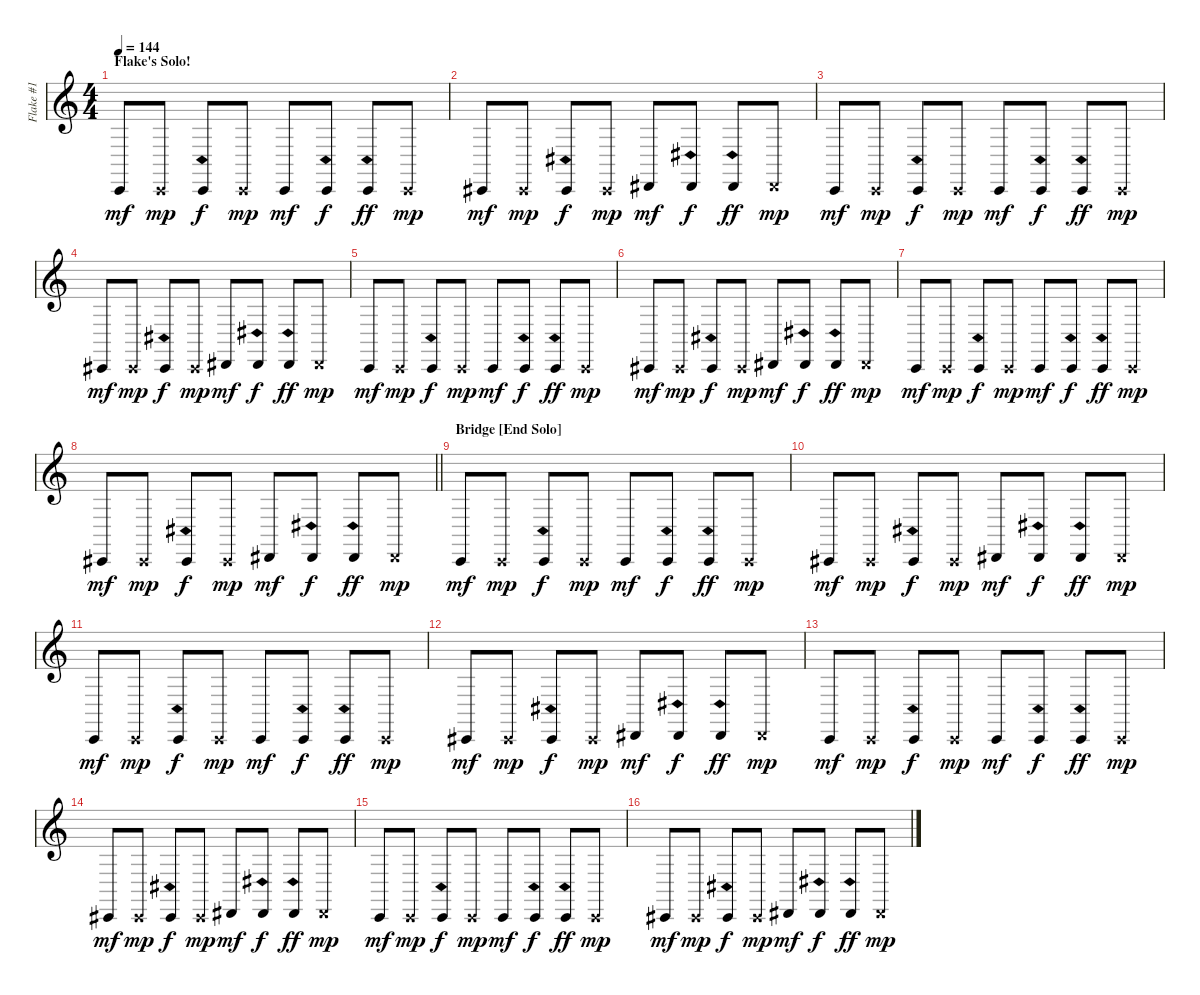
\track ("Flake #1" "Flake #1") {instrument lead8bassandlead}
\staff {score}
\tuning (D4 A3 F3 C3 G2 C2) {hide}
\ts (4 4)
\section ("" "Flake's Solo!")
\tempo 144
\clef g2
\ks c
0.6.8{dy mf} 0.6{x}.8{dy mp} 0.6{sh 12}.8{dy f} 0.6{x}.8{dy mp} 0.6.8{dy mf} 0.6{sh 12}.8{dy f} 0.6{sh 12}.8{dy ff} 0.6{x}.8{dy mp} |
1.6.8{dy mf} 1.6{x}.8{dy mp} 1.6{sh 12}.8{dy f} 1.6{x}.8{dy mp} 3.6.8{dy mf} 3.6{sh 12}.8{dy f} 3.6{sh 12}.8{dy ff} 3.6{x}.8{dy mp} |
0.6.8{dy mf} 0.6{x}.8{dy mp} 0.6{sh 12}.8{dy f} 0.6{x}.8{dy mp} 0.6.8{dy mf} 0.6{sh 12}.8{dy f} 0.6{sh 12}.8{dy ff} 0.6{x}.8{dy mp} |
1.6.8{dy mf} 1.6{x}.8{dy mp} 1.6{sh 12}.8{dy f} 1.6{x}.8{dy mp} 3.6.8{dy mf} 3.6{sh 12}.8{dy f} 3.6{sh 12}.8{dy ff} 3.6{x}.8{dy mp} |
0.6.8{dy mf} 0.6{x}.8{dy mp} 0.6{sh 12}.8{dy f} 0.6{x}.8{dy mp} 0.6.8{dy mf} 0.6{sh 12}.8{dy f} 0.6{sh 12}.8{dy ff} 0.6{x}.8{dy mp} |
1.6.8{dy mf} 1.6{x}.8{dy mp} 1.6{sh 12}.8{dy f} 1.6{x}.8{dy mp} 3.6.8{dy mf} 3.6{sh 12}.8{dy f} 3.6{sh 12}.8{dy ff} 3.6{x}.8{dy mp} |
0.6.8{dy mf} 0.6{x}.8{dy mp} 0.6{sh 12}.8{dy f} 0.6{x}.8{dy mp} 0.6.8{dy mf} 0.6{sh 12}.8{dy f} 0.6{sh 12}.8{dy ff} 0.6{x}.8{dy mp} |
\barLineRight lightlight
1.6.8{dy mf} 1.6{x}.8{dy mp} 1.6{sh 12}.8{dy f} 1.6{x}.8{dy mp} 3.6.8{dy mf} 3.6{sh 12}.8{dy f} 3.6{sh 12}.8{dy ff} 3.6{x}.8{dy mp} |
\section ("" "Bridge [End Solo]")
0.6.8{dy mf} 0.6{x}.8{dy mp} 0.6{sh 12}.8{dy f} 0.6{x}.8{dy mp} 0.6.8{dy mf} 0.6{sh 12}.8{dy f} 0.6{sh 12}.8{dy ff} 0.6{x}.8{dy mp} |
1.6.8{dy mf} 1.6{x}.8{dy mp} 1.6{sh 12}.8{dy f} 1.6{x}.8{dy mp} 3.6.8{dy mf} 3.6{sh 12}.8{dy f} 3.6{sh 12}.8{dy ff} 3.6{x}.8{dy mp} |
0.6.8{dy mf} 0.6{x}.8{dy mp} 0.6{sh 12}.8{dy f} 0.6{x}.8{dy mp} 0.6.8{dy mf} 0.6{sh 12}.8{dy f} 0.6{sh 12}.8{dy ff} 0.6{x}.8{dy mp} |
1.6.8{dy mf} 1.6{x}.8{dy mp} 1.6{sh 12}.8{dy f} 1.6{x}.8{dy mp} 3.6.8{dy mf} 3.6{sh 12}.8{dy f} 3.6{sh 12}.8{dy ff} 3.6{x}.8{dy mp} |
0.6.8{dy mf} 0.6{x}.8{dy mp} 0.6{sh 12}.8{dy f} 0.6{x}.8{dy mp} 0.6.8{dy mf} 0.6{sh 12}.8{dy f} 0.6{sh 12}.8{dy ff} 0.6{x}.8{dy mp} |
1.6.8{dy mf} 1.6{x}.8{dy mp} 1.6{sh 12}.8{dy f} 1.6{x}.8{dy mp} 3.6.8{dy mf} 3.6{sh 12}.8{dy f} 3.6{sh 12}.8{dy ff} 3.6{x}.8{dy mp} |
0.6.8{dy mf} 0.6{x}.8{dy mp} 0.6{sh 12}.8{dy f} 0.6{x}.8{dy mp} 0.6.8{dy mf} 0.6{sh 12}.8{dy f} 0.6{sh 12}.8{dy ff} 0.6{x}.8{dy mp} |
1.6.8{dy mf} 1.6{x}.8{dy mp} 1.6{sh 12}.8{dy f} 1.6{x}.8{dy mp} 3.6.8{dy mf} 3.6{sh 12}.8{dy f} 3.6{sh 12}.8{dy ff} 3.6{x}.8{dy mp}
